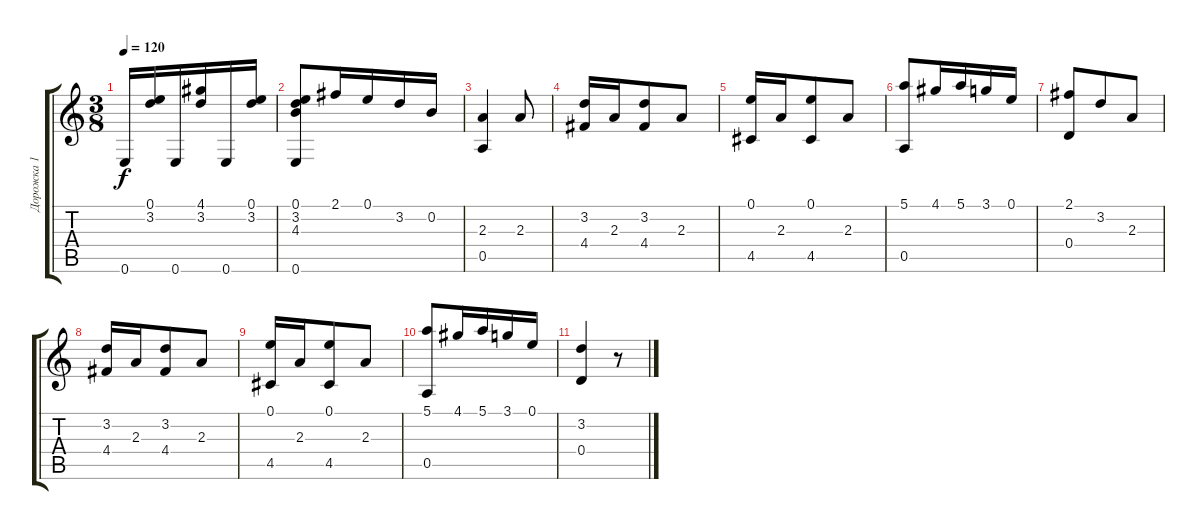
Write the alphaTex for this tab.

\track ("Дорожка 1" "Дорожка 1") {instrument acousticguitarnylon}
\staff {score tabs}
\tuning (E4 B3 G3 D3 A2 E2) {hide}
\ts (3 8)
\tempo 120
\clef g2
\ks c
0.6.16{dy f} (0.1 3.2).16 0.6.16 (4.1 3.2).16 0.6.16 (0.1 3.2).16 |
(0.1 3.2 4.3 0.6).8 2.1.16 0.1.16 3.2.16 0.2.16 |
(2.3 0.5).4 2.3.8 |
(3.2 4.4).16 2.3.16 (3.2 4.4).8 2.3.8 |
(0.1 4.5).16 2.3.16 (0.1 4.5).8 2.3.8 |
(5.1 0.5).8 4.1.16 5.1.16 3.1.16 0.1.16 |
(2.1 0.4).8 3.2.8 2.3.8 |
(3.2 4.4).16 2.3.16 (3.2 4.4).8 2.3.8 |
(0.1 4.5).16 2.3.16 (0.1 4.5).8 2.3.8 |
(5.1 0.5).8 4.1.16 5.1.16 3.1.16 0.1.16 |
(3.2 0.4).4 r.8
